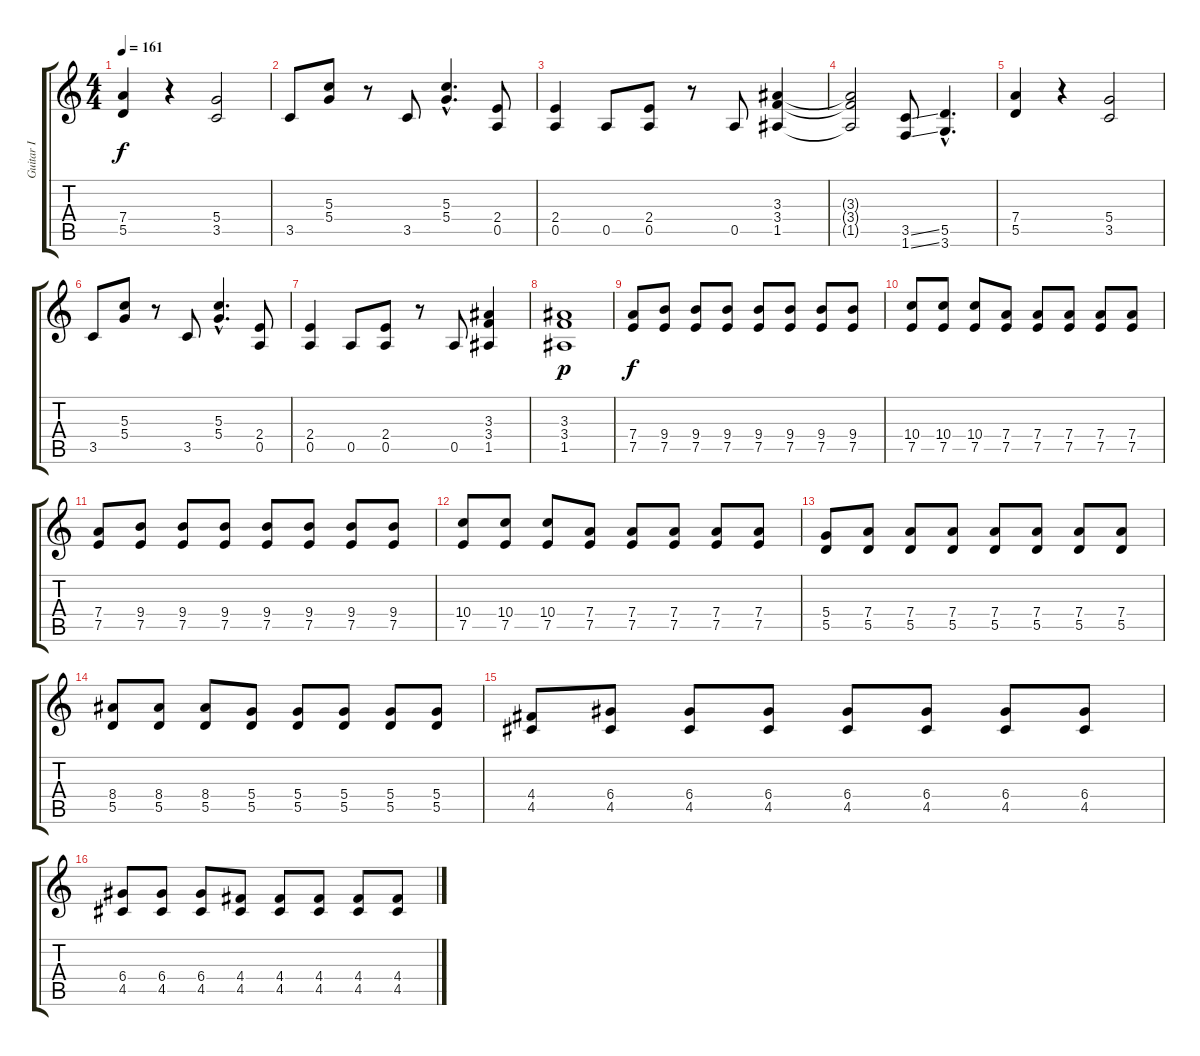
\track ("Guitar I" "Guitar I") {instrument overdrivenguitar}
\staff {score tabs}
\tuning (E4 B3 G3 D3 A2 E2) {hide}
\ts (4 4)
\tempo 161
\clef g2
\ks c
(7.4 5.5).4{dy f} r.4 (5.4 3.5).2 |
3.5.8 (5.3 5.4).8 r.8 3.5.8 (5.3{hac} 5.4{hac}).4{d} (2.4 0.5).8 |
(2.4 0.5).4 0.5.8 (2.4 0.5).8 r.8 0.5.8 (3.3 3.4 1.5).4 |
(3.3{t} 3.4{t} 1.5{t}).2 (3.5{ss} 1.6{ss}).8 (5.5{hac} 3.6{hac}).4{d} |
(7.4 5.5).4 r.4 (5.4 3.5).2 |
3.5.8 (5.3 5.4).8 r.8 3.5.8 (5.3{hac} 5.4{hac}).4{d} (2.4 0.5).8 |
(2.4 0.5).4 0.5.8 (2.4 0.5).8 r.8 0.5.8 (3.3 3.4 1.5).4 |
(3.3 3.4 1.5).1{dy p} |
(7.4 7.5).8{dy f} (9.4 7.5).8 (9.4 7.5).8 (9.4 7.5).8 (9.4 7.5).8 (9.4 7.5).8 (9.4 7.5).8 (9.4 7.5).8 |
(10.4 7.5).8 (10.4 7.5).8 (10.4 7.5).8 (7.4 7.5).8 (7.4 7.5).8 (7.4 7.5).8 (7.4 7.5).8 (7.4 7.5).8 |
(7.4 7.5).8 (9.4 7.5).8 (9.4 7.5).8 (9.4 7.5).8 (9.4 7.5).8 (9.4 7.5).8 (9.4 7.5).8 (9.4 7.5).8 |
(10.4 7.5).8 (10.4 7.5).8 (10.4 7.5).8 (7.4 7.5).8 (7.4 7.5).8 (7.4 7.5).8 (7.4 7.5).8 (7.4 7.5).8 |
(5.4 5.5).8 (7.4 5.5).8 (7.4 5.5).8 (7.4 5.5).8 (7.4 5.5).8 (7.4 5.5).8 (7.4 5.5).8 (7.4 5.5).8 |
(8.4 5.5).8 (8.4 5.5).8 (8.4 5.5).8 (5.4 5.5).8 (5.4 5.5).8 (5.4 5.5).8 (5.4 5.5).8 (5.4 5.5).8 |
(4.4 4.5).8 (6.4 4.5).8 (6.4 4.5).8 (6.4 4.5).8 (6.4 4.5).8 (6.4 4.5).8 (6.4 4.5).8 (6.4 4.5).8 |
(6.4 4.5).8 (6.4 4.5).8 (6.4 4.5).8 (4.4 4.5).8 (4.4 4.5).8 (4.4 4.5).8 (4.4 4.5).8 (4.4 4.5).8
